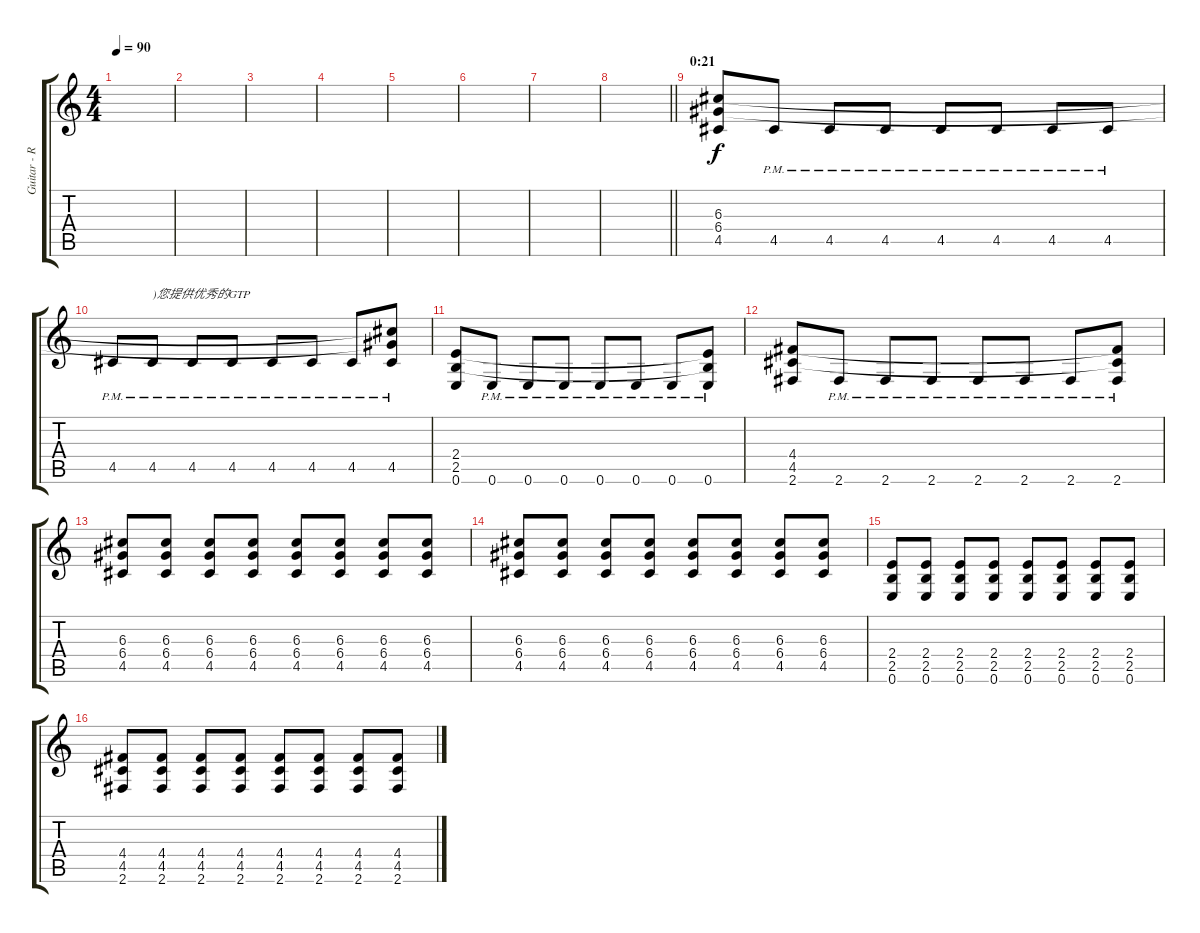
\track ("Guitar - Rhytm" "Guitar - R") {instrument distortionguitar}
\staff {score tabs}
\tuning (E4 B3 G3 D3 A2 E2) {hide}
\ts (4 4)
\tempo 90
\clef g2
\ks c
|
|
|
|
|
|
|
\barLineRight lightlight
|
\section ("" "0:21")
(6.3 6.4 4.5).8 4.5{pm}.8 4.5{pm}.8 4.5{pm}.8 4.5{pm}.8 4.5{pm}.8 4.5{pm}.8 4.5{pm}.8 |
4.5{pm}.8 4.5{pm}.8{txt ")您提供优秀的GTP"} 4.5{pm}.8 4.5{pm}.8 4.5{pm}.8 4.5{pm}.8 4.5{pm}.8 (6.3{t} 6.4{t} 4.5{pm}).8 |
(2.4 2.5 0.6).8 0.6{pm}.8 0.6{pm}.8 0.6{pm}.8 0.6{pm}.8 0.6{pm}.8 0.6{pm}.8 (2.4{t} 2.5{t} 0.6{pm}).8 |
(4.4 4.5 2.6).8 2.6{pm}.8 2.6{pm}.8 2.6{pm}.8 2.6{pm}.8 2.6{pm}.8 2.6{pm}.8 (4.4{t} 4.5{t} 2.6{pm}).8 |
(6.3 6.4 4.5).8 (6.3 6.4 4.5).8 (6.3 6.4 4.5).8 (6.3 6.4 4.5).8 (6.3 6.4 4.5).8 (6.3 6.4 4.5).8 (6.3 6.4 4.5).8 (6.3 6.4 4.5).8 |
(6.3 6.4 4.5).8 (6.3 6.4 4.5).8 (6.3 6.4 4.5).8 (6.3 6.4 4.5).8 (6.3 6.4 4.5).8 (6.3 6.4 4.5).8 (6.3 6.4 4.5).8 (6.3 6.4 4.5).8 |
(2.4 2.5 0.6).8 (2.4 2.5 0.6).8 (2.4 2.5 0.6).8 (2.4 2.5 0.6).8 (2.4 2.5 0.6).8 (2.4 2.5 0.6).8 (2.4 2.5 0.6).8 (2.4 2.5 0.6).8 |
(4.4 4.5 2.6).8 (4.4 4.5 2.6).8 (4.4 4.5 2.6).8 (4.4 4.5 2.6).8 (4.4 4.5 2.6).8 (4.4 4.5 2.6).8 (4.4 4.5 2.6).8 (4.4 4.5 2.6).8
